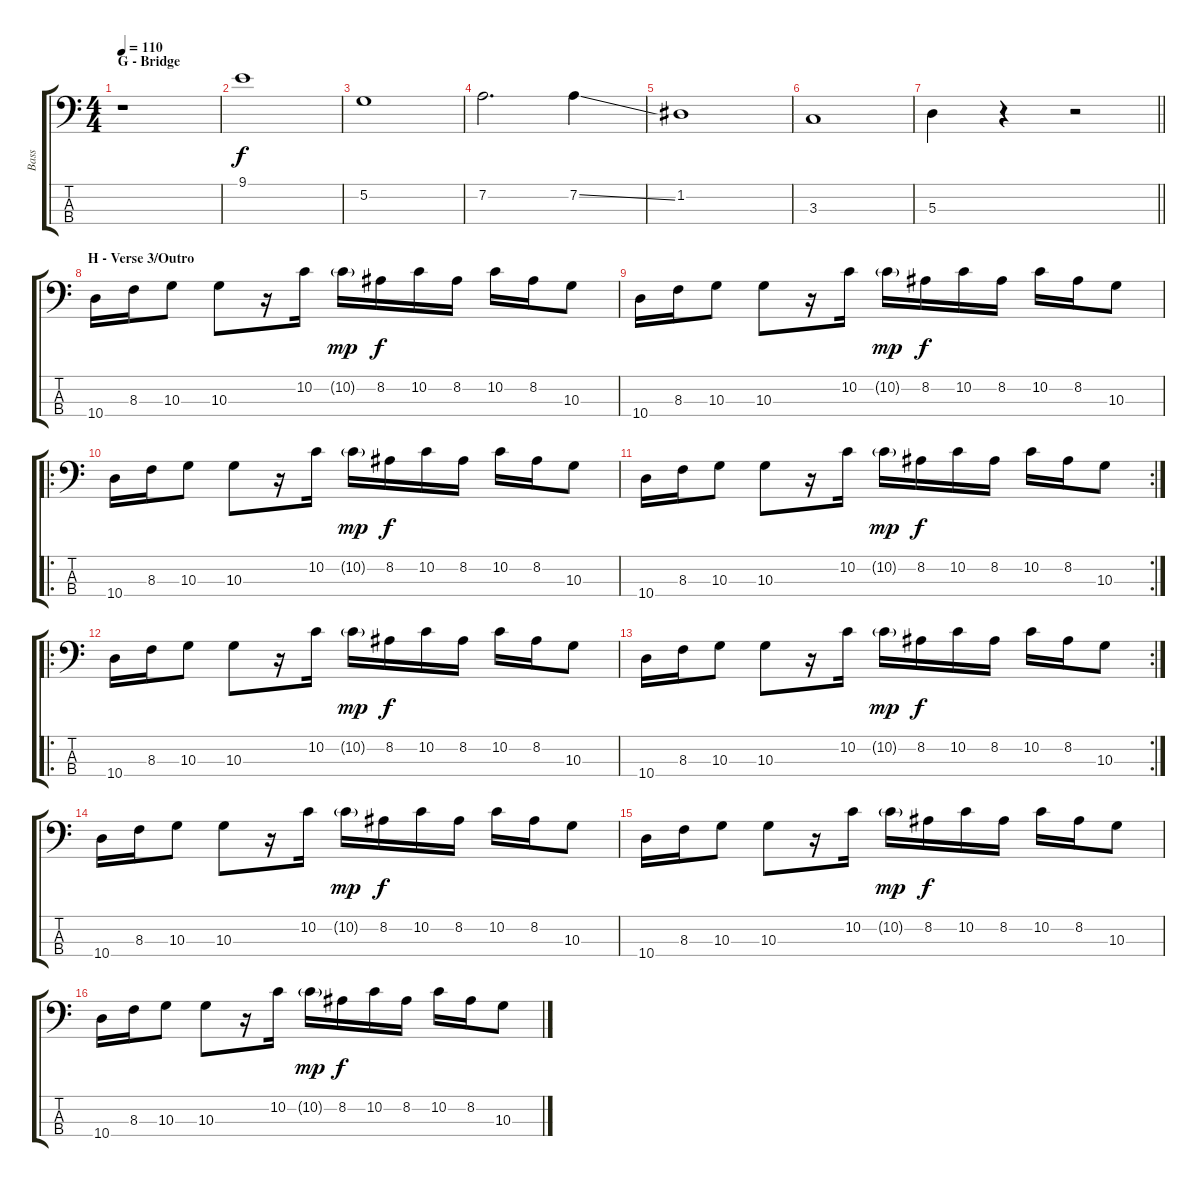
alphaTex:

\track ("Bass" "Bass") {instrument electricbasspick}
\staff {score tabs}
\tuning (G2 D2 A1 E1) {hide}
\ts (4 4)
\section ("" "G - Bridge")
\tempo 110
\clef f4
\ks c
r.1{dy f} |
9.1.1 |
5.2.1 |
7.2.2{d} 7.2{ss}.4 |
1.2.1 |
3.3.1 |
\barLineRight lightlight
5.3.4 r.4 r.2 |
\section ("" "H - Verse 3/Outro")
10.4.16 8.3.16 10.3.8 10.3.8 r.16 10.2.16 10.2{g}.16{dy mp} 8.2.16{dy f} 10.2.16 8.2.16 10.2.16 8.2.16 10.3.8 |
10.4.16 8.3.16 10.3.8 10.3.8 r.16 10.2.16 10.2{g}.16{dy mp} 8.2.16{dy f} 10.2.16 8.2.16 10.2.16 8.2.16 10.3.8 |
\ro
10.4.16 8.3.16 10.3.8 10.3.8 r.16 10.2.16 10.2{g}.16{dy mp} 8.2.16{dy f} 10.2.16 8.2.16 10.2.16 8.2.16 10.3.8 |
\rc 2
10.4.16 8.3.16 10.3.8 10.3.8 r.16 10.2.16 10.2{g}.16{dy mp} 8.2.16{dy f} 10.2.16 8.2.16 10.2.16 8.2.16 10.3.8 |
\ro
10.4.16 8.3.16 10.3.8 10.3.8 r.16 10.2.16 10.2{g}.16{dy mp} 8.2.16{dy f} 10.2.16 8.2.16 10.2.16 8.2.16 10.3.8 |
\rc 2
10.4.16 8.3.16 10.3.8 10.3.8 r.16 10.2.16 10.2{g}.16{dy mp} 8.2.16{dy f} 10.2.16 8.2.16 10.2.16 8.2.16 10.3.8 |
10.4.16 8.3.16 10.3.8 10.3.8 r.16 10.2.16 10.2{g}.16{dy mp} 8.2.16{dy f} 10.2.16 8.2.16 10.2.16 8.2.16 10.3.8 |
10.4.16 8.3.16 10.3.8 10.3.8 r.16 10.2.16 10.2{g}.16{dy mp} 8.2.16{dy f} 10.2.16 8.2.16 10.2.16 8.2.16 10.3.8 |
10.4.16 8.3.16 10.3.8 10.3.8 r.16 10.2.16 10.2{g}.16{dy mp} 8.2.16{dy f} 10.2.16 8.2.16 10.2.16 8.2.16 10.3.8
